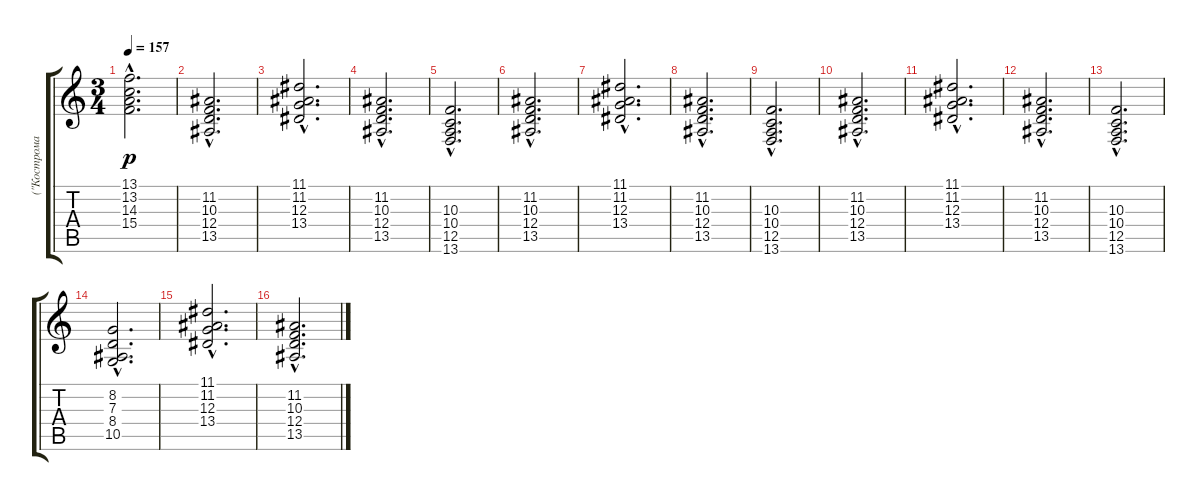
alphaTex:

\track ("(\"Кострома mon amour\"," "(\"Кострома") {instrument stringensemble1}
\staff {score tabs}
\tuning (E4 B3 G3 D3 A2 E2) {hide}
\ts (3 4)
\tempo 157
\clef g2
\ks c
(13.1{hac} 13.2{hac} 14.3{hac} 15.4{hac}).2{d dy p} |
(11.2{hac} 10.3{hac} 12.4{hac} 13.5{hac}).2{d} |
(11.1{hac} 11.2{hac} 12.3{hac} 13.4{hac}).2{d} |
(11.2{hac} 10.3{hac} 12.4{hac} 13.5{hac}).2{d} |
(10.3{hac} 10.4{hac} 12.5{hac} 13.6{hac}).2{d} |
(11.2{hac} 10.3{hac} 12.4{hac} 13.5{hac}).2{d} |
(11.1{hac} 11.2{hac} 12.3{hac} 13.4{hac}).2{d} |
(11.2{hac} 10.3{hac} 12.4{hac} 13.5{hac}).2{d} |
(10.3{hac} 10.4{hac} 12.5{hac} 13.6{hac}).2{d} |
(11.2{hac} 10.3{hac} 12.4{hac} 13.5{hac}).2{d} |
(11.1{hac} 11.2{hac} 12.3{hac} 13.4{hac}).2{d} |
(11.2{hac} 10.3{hac} 12.4{hac} 13.5{hac}).2{d} |
(10.3{hac} 10.4{hac} 12.5{hac} 13.6{hac}).2{d} |
(8.2{hac} 7.3{hac} 8.4{hac} 10.5{hac}).2{d} |
(11.1{hac} 11.2{hac} 12.3{hac} 13.4{hac}).2{d} |
(11.2{hac} 10.3{hac} 12.4{hac} 13.5{hac}).2{d}
